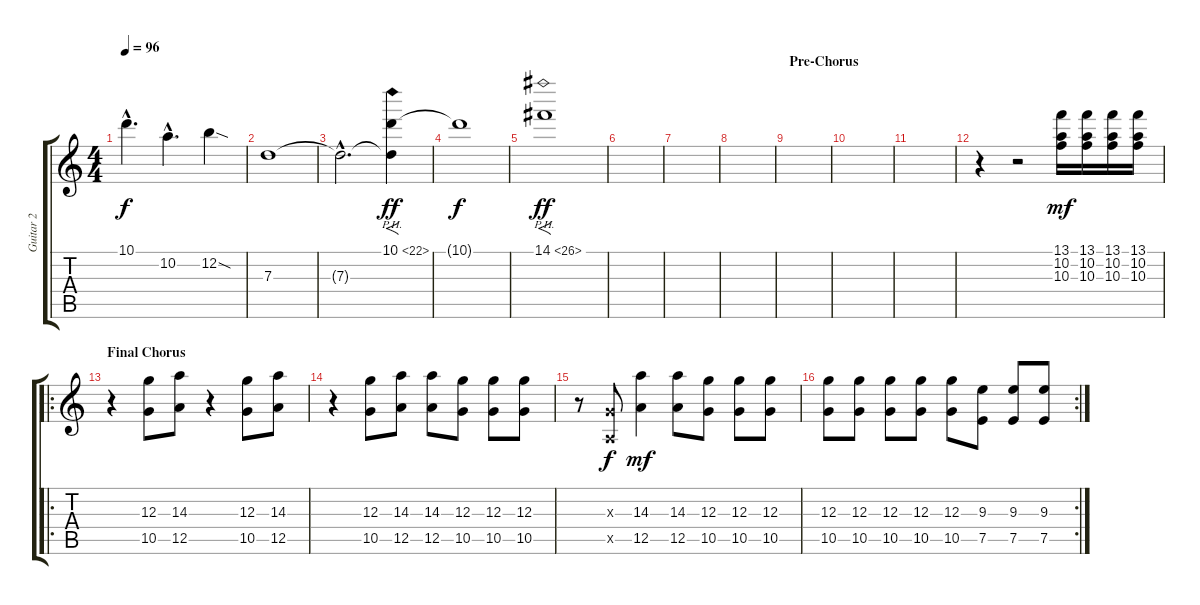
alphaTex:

\track ("Guitar 2" "Guitar 2") {instrument distortionguitar}
\staff {score tabs}
\tuning (E4 B3 G3 D3 A2 E2) {hide}
\ts (4 4)
\tempo 96
\clef g2
\ks c
10.1{hac t}.4{d dy f} 10.2{hac}.4{d} 12.2{sod}.4 |
7.3.1 |
7.3{hac t}.2{d} (10.1{ph 12} 7.3{t}).4{f dy ff} |
10.1{t}.1{dy f} |
14.1{ph 12}.1{f dy ff} |
|
|
|
\section ("" "Pre-Chorus")
|
|
|
r.4 r.2 (13.1 10.2 10.3).16{dy mf balance 3} (13.1 10.2 10.3).16 (13.1 10.2 10.3).16 (13.1 10.2 10.3).16 |
\ro
\section ("" "Final Chorus")
r.4 (12.3 10.5).8 (14.3 12.5).8 r.4 (12.3 10.5).8 (14.3 12.5).8 |
r.4 (12.3 10.5).8 (14.3 12.5).8 (14.3 12.5).8 (12.3 10.5).8 (12.3 10.5).8 (12.3 10.5).8 |
r.8 (0.3{x} 0.5{x}).8{dy f} (14.3 12.5).4{dy mf} (14.3 12.5).8 (12.3 10.5).8 (12.3 10.5).8 (12.3 10.5).8 |
\rc 2
(12.3 10.5).8 (12.3 10.5).8 (12.3 10.5).8 (12.3 10.5).8 (12.3 10.5).8 (9.3 7.5).8 (9.3 7.5).8 (9.3 7.5).8
